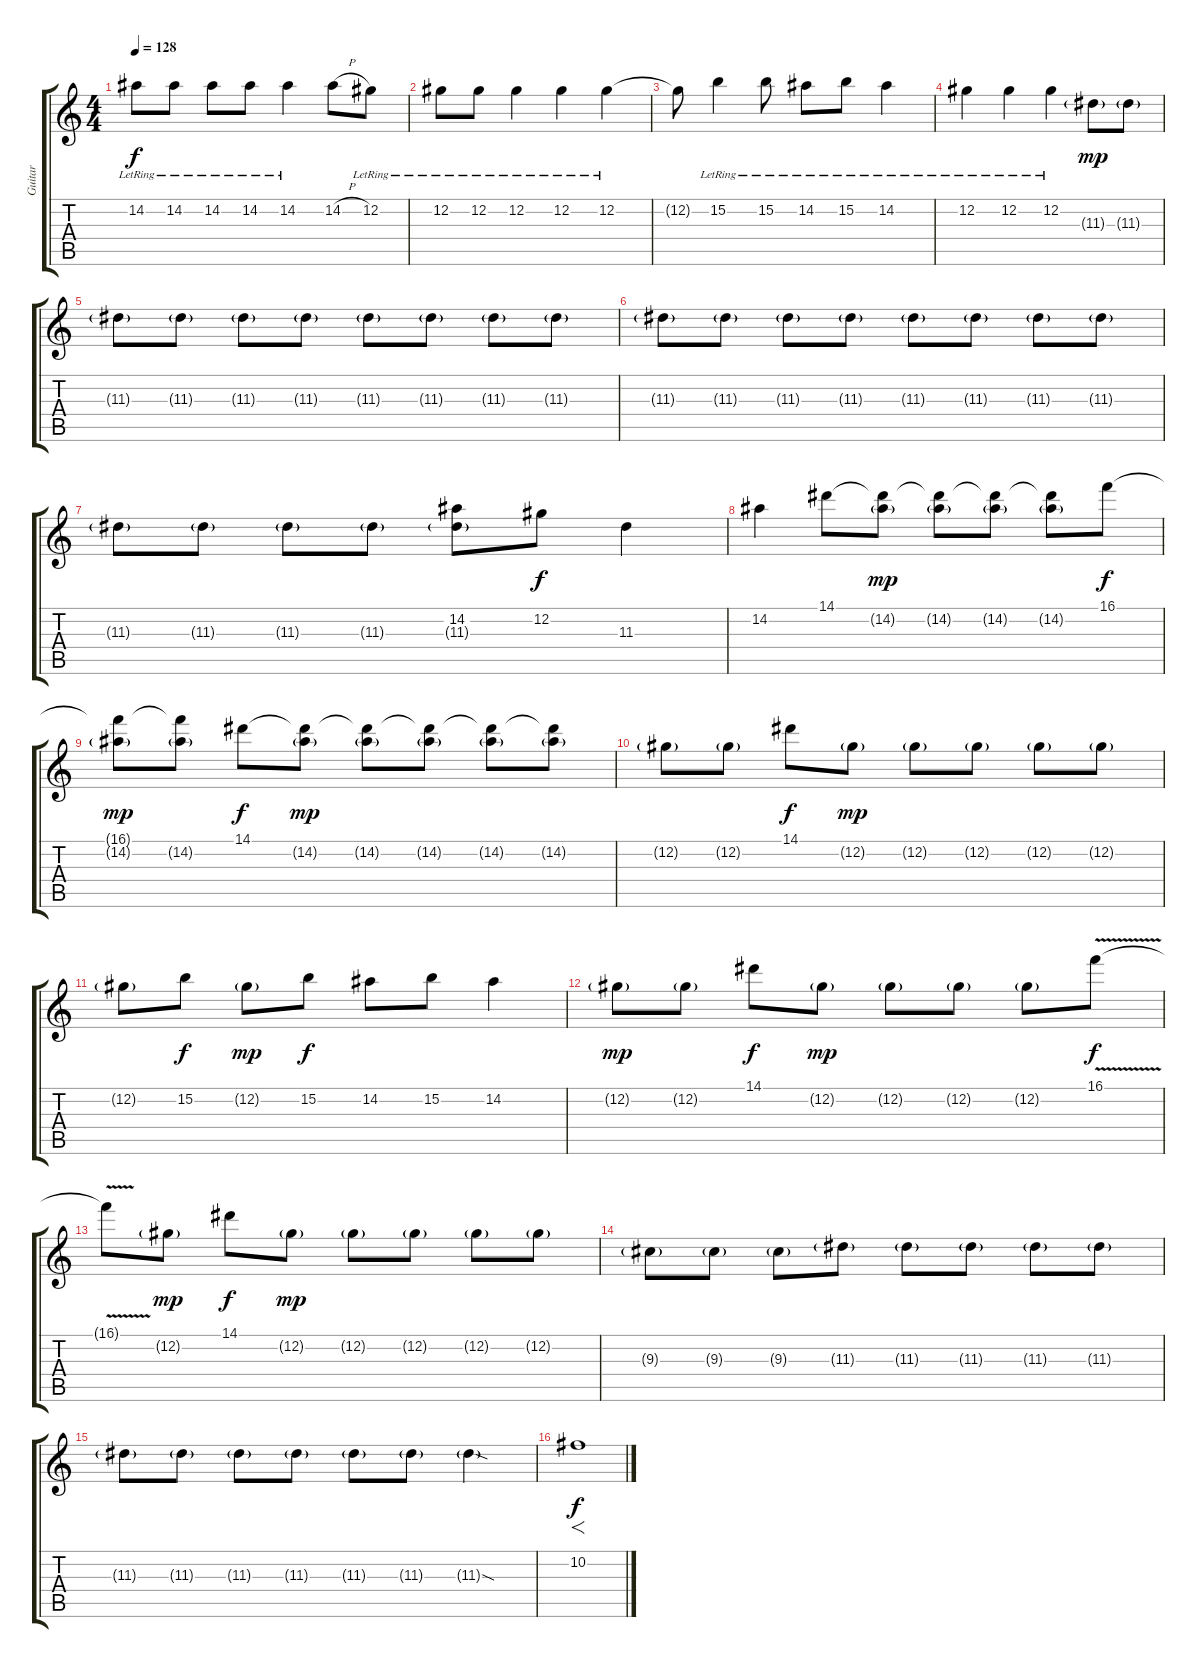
\track ("Guitar" "Guitar") {instrument electricguitarclean}
\staff {score tabs}
\tuning (Db4 Ab3 E3 B2 Gb2 Db2) {hide}
\ts (4 4)
\tempo 128
\clef g2
\ks c
14.2{lr}.8{dy f} 14.2{lr}.8 14.2{lr}.8 14.2{lr}.8 14.2{lr}.4 14.2{h}.8 12.2{lr}.8 |
12.2{lr}.8 12.2{lr}.8 12.2{lr}.4 12.2{lr}.4 12.2{lr}.4 |
12.2{t}.8 15.2{lr}.4 15.2{lr}.8 14.2{lr}.8 15.2{lr}.8 14.2{lr}.4 |
12.2{lr}.4 12.2{lr}.4 12.2{lr}.4 11.3{g}.8{dy mp} 11.3{g}.8 |
11.3{g}.8 11.3{g}.8 11.3{g}.8 11.3{g}.8 11.3{g}.8 11.3{g}.8 11.3{g}.8 11.3{g}.8 |
11.3{g}.8 11.3{g}.8 11.3{g}.8 11.3{g}.8 11.3{g}.8 11.3{g}.8 11.3{g}.8 11.3{g}.8 |
11.3{g}.8 11.3{g}.8 11.3{g}.8 11.3{g}.8 (14.2 11.3{g}).8 12.2.8{dy f} 11.3.4 |
14.2.4 14.1.8 (14.1{t} 14.2{g}).8{dy mp} (14.1{t} 14.2{g}).8 (14.1{t} 14.2{g}).8 (14.1{t} 14.2{g}).8 16.1.8{dy f} |
(16.1{t} 14.2{g}).8{dy mp} (16.1{t} 14.2{g}).8 14.1.8{dy f} (14.1{t} 14.2{g}).8{dy mp} (14.1{t} 14.2{g}).8 (14.1{t} 14.2{g}).8 (14.1{t} 14.2{g}).8 (14.1{t} 14.2{g}).8 |
12.2{g}.8 12.2{g}.8 14.1.8{dy f} 12.2{g}.8{dy mp} 12.2{g}.8 12.2{g}.8 12.2{g}.8 12.2{g}.8 |
12.2{g}.8 15.2.8{dy f} 12.2{g}.8{dy mp} 15.2.8{dy f} 14.2.8 15.2.8 14.2.4 |
12.2{g}.8{dy mp} 12.2{g}.8 14.1.8{dy f} 12.2{g}.8{dy mp} 12.2{g}.8 12.2{g}.8 12.2{g}.8 16.1{v}.8{dy f} |
16.1{t}.8 12.2{g}.8{dy mp} 14.1.8{dy f} 12.2{g}.8{dy mp} 12.2{g}.8 12.2{g}.8 12.2{g}.8 12.2{g}.8 |
9.3{g}.8 9.3{g}.8 9.3{g}.8 11.3{g}.8 11.3{g}.8 11.3{g}.8 11.3{g}.8 11.3{g}.8 |
11.3{g}.8 11.3{g}.8 11.3{g}.8 11.3{g}.8 11.3{g}.8 11.3{g}.8 11.3{sod g}.4 |
10.2.1{f dy f volume 6 instrument choiraahs}
